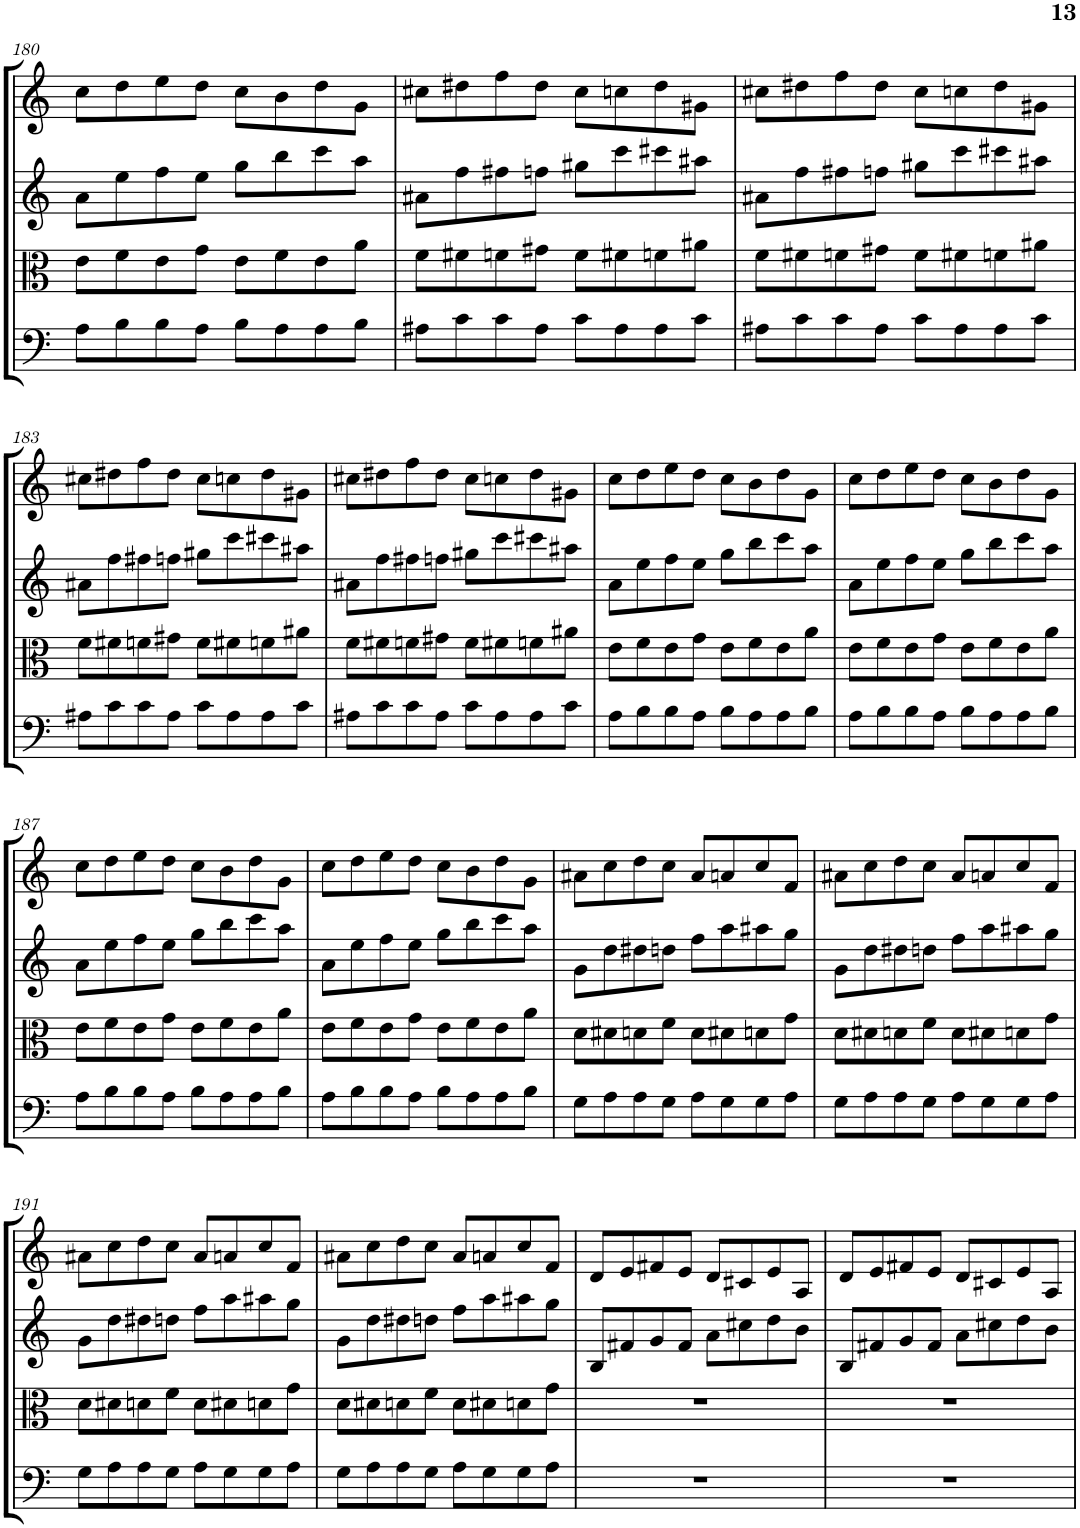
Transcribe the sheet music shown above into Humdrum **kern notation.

**kern	**kern	**kern	**kern
*part4	*part3	*part2	*part1
*staff4	*staff3	*staff2	*staff1
*I"Violoncello	*I"Viola	*I"Violin II	*I"Violin I
*I'Vc	*I'Vla	*I'Vln	*I'Vln
!!LO:PB:g=z
*clefF4	*clefC3	*clefG2	*clefG2
*k[]	*k[]	*k[]	*k[]
*M4/4	*M4/4	*M4/4	*M4/4
=180	=180	=180	=180
8A\L	8e\L	8a\L	8cc\L
8B\	8f\	8ee\	8dd\
8B\	8e\	8ff\	8ee\
8A\J	8g\J	8ee\J	8dd\J
8B\L	8e\L	8gg\L	8cc\L
8A\	8f\	8bb\	8b\
8A\	8e\	8ccc\	8dd\
8B\J	8a\J	8aa\J	8g\J
=181	=181	=181	=181
8A#X\L	8f\L	8a#X\L	8cc#X\L
8c\	8f#X\	8ff\	8dd#X\
8c\	8fn\	8ff#X\	8ff\
8A#\J	8g#X\J	8ffn\J	8dd#\J
8c\L	8f\L	8gg#X\L	8cc#\L
8A#\	8f#X\	8ccc\	8ccn\
8A#\	8fn\	8ccc#X\	8dd#\
8c\J	8a#X\J	8aa#X\J	8g#X\J
=182	=182	=182	=182
8A#X\L	8f\L	8a#X\L	8cc#X\L
8c\	8f#X\	8ff\	8dd#X\
8c\	8fn\	8ff#X\	8ff\
8A#\J	8g#X\J	8ffn\J	8dd#\J
8c\L	8f\L	8gg#X\L	8cc#\L
8A#\	8f#X\	8ccc\	8ccn\
8A#\	8fn\	8ccc#X\	8dd#\
8c\J	8a#X\J	8aa#X\J	8g#X\J
!!LO:LB:g=z
=183	=183	=183	=183
8A#X\L	8f\L	8a#X\L	8cc#X\L
8c\	8f#X\	8ff\	8dd#X\
8c\	8fn\	8ff#X\	8ff\
8A#\J	8g#X\J	8ffn\J	8dd#\J
8c\L	8f\L	8gg#X\L	8cc#\L
8A#\	8f#X\	8ccc\	8ccn\
8A#\	8fn\	8ccc#X\	8dd#\
8c\J	8a#X\J	8aa#X\J	8g#X\J
=184	=184	=184	=184
8A#X\L	8f\L	8a#X\L	8cc#X\L
8c\	8f#X\	8ff\	8dd#X\
8c\	8fn\	8ff#X\	8ff\
8A#\J	8g#X\J	8ffn\J	8dd#\J
8c\L	8f\L	8gg#X\L	8cc#\L
8A#\	8f#X\	8ccc\	8ccn\
8A#\	8fn\	8ccc#X\	8dd#\
8c\J	8a#X\J	8aa#X\J	8g#X\J
=185	=185	=185	=185
8A\L	8e\L	8a\L	8cc\L
8B\	8f\	8ee\	8dd\
8B\	8e\	8ff\	8ee\
8A\J	8g\J	8ee\J	8dd\J
8B\L	8e\L	8gg\L	8cc\L
8A\	8f\	8bb\	8b\
8A\	8e\	8ccc\	8dd\
8B\J	8a\J	8aa\J	8g\J
=186	=186	=186	=186
8A\L	8e\L	8a\L	8cc\L
8B\	8f\	8ee\	8dd\
8B\	8e\	8ff\	8ee\
8A\J	8g\J	8ee\J	8dd\J
8B\L	8e\L	8gg\L	8cc\L
8A\	8f\	8bb\	8b\
8A\	8e\	8ccc\	8dd\
8B\J	8a\J	8aa\J	8g\J
!!LO:LB:g=z
=187	=187	=187	=187
8A\L	8e\L	8a\L	8cc\L
8B\	8f\	8ee\	8dd\
8B\	8e\	8ff\	8ee\
8A\J	8g\J	8ee\J	8dd\J
8B\L	8e\L	8gg\L	8cc\L
8A\	8f\	8bb\	8b\
8A\	8e\	8ccc\	8dd\
8B\J	8a\J	8aa\J	8g\J
=188	=188	=188	=188
8A\L	8e\L	8a\L	8cc\L
8B\	8f\	8ee\	8dd\
8B\	8e\	8ff\	8ee\
8A\J	8g\J	8ee\J	8dd\J
8B\L	8e\L	8gg\L	8cc\L
8A\	8f\	8bb\	8b\
8A\	8e\	8ccc\	8dd\
8B\J	8a\J	8aa\J	8g\J
=189	=189	=189	=189
8G\L	8d\L	8g\L	8a#X\L
8A\	8d#X\	8dd\	8cc\
8A\	8dn\	8dd#X\	8dd\
8G\J	8f\J	8ddn\J	8cc\J
8A\L	8d\L	8ff\L	8a#/L
8G\	8d#X\	8aa\	8an/
8G\	8dn\	8aa#X\	8cc/
8A\J	8g\J	8gg\J	8f/J
=190	=190	=190	=190
8G\L	8d\L	8g\L	8a#X\L
8A\	8d#X\	8dd\	8cc\
8A\	8dn\	8dd#X\	8dd\
8G\J	8f\J	8ddn\J	8cc\J
8A\L	8d\L	8ff\L	8a#/L
8G\	8d#X\	8aa\	8an/
8G\	8dn\	8aa#X\	8cc/
8A\J	8g\J	8gg\J	8f/J
!!LO:LB:g=z
=191	=191	=191	=191
8G\L	8d\L	8g\L	8a#X\L
8A\	8d#X\	8dd\	8cc\
8A\	8dn\	8dd#X\	8dd\
8G\J	8f\J	8ddn\J	8cc\J
8A\L	8d\L	8ff\L	8a#/L
8G\	8d#X\	8aa\	8an/
8G\	8dn\	8aa#X\	8cc/
8A\J	8g\J	8gg\J	8f/J
=192	=192	=192	=192
8G\L	8d\L	8g\L	8a#X\L
8A\	8d#X\	8dd\	8cc\
8A\	8dn\	8dd#X\	8dd\
8G\J	8f\J	8ddn\J	8cc\J
8A\L	8d\L	8ff\L	8a#/L
8G\	8d#X\	8aa\	8an/
8G\	8dn\	8aa#X\	8cc/
8A\J	8g\J	8gg\J	8f/J
=193	=193	=193	=193
1r	1r	8B/L	8d/L
.	.	8f#X/	8e/
.	.	8g/	8f#X/
.	.	8f#/J	8e/J
.	.	8a\L	8d/L
.	.	8cc#X\	8c#X/
.	.	8dd\	8e/
.	.	8b\J	8A/J
=194	=194	=194	=194
1r	1r	8B/L	8d/L
.	.	8f#X/	8e/
.	.	8g/	8f#X/
.	.	8f#/J	8e/J
.	.	8a\L	8d/L
.	.	8cc#X\	8c#X/
.	.	8dd\	8e/
.	.	8b\J	8A/J
=	=	=	=
*-	*-	*-	*-
